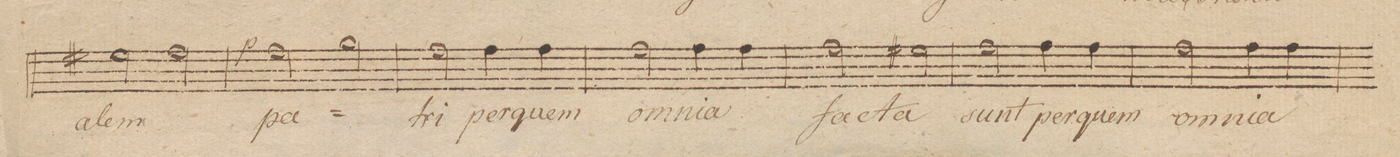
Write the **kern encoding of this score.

**kern	**text	**dynam
*I"Alto Solo	*	*
*clefC3	*	*
*k[]	*	*
*met(c|)	*	*
*M2/2	*	*
2f#X\	-a-	.
2g\	-lem	.
=45	=45	=45
2g\	pa-	p
2a\	.	.
=46	=46	=46
2g\	-tri	.
4g\	per	.
4g\	quem	.
=47	=47	=47
2g\	om-	.
4g\	-ni-	.
4g\	-a	.
=48	=48	=48
2g\	fac-	.
2f#X\	-ta	.
=49	=49	=49
2g\	sunt	.
4g\	per	.
4g\	quem	.
=50	=50	=50
2g\	om-	.
4g\	-ni-	.
4g\	-a	.
=51	=51	=51
*-	*-	*-
